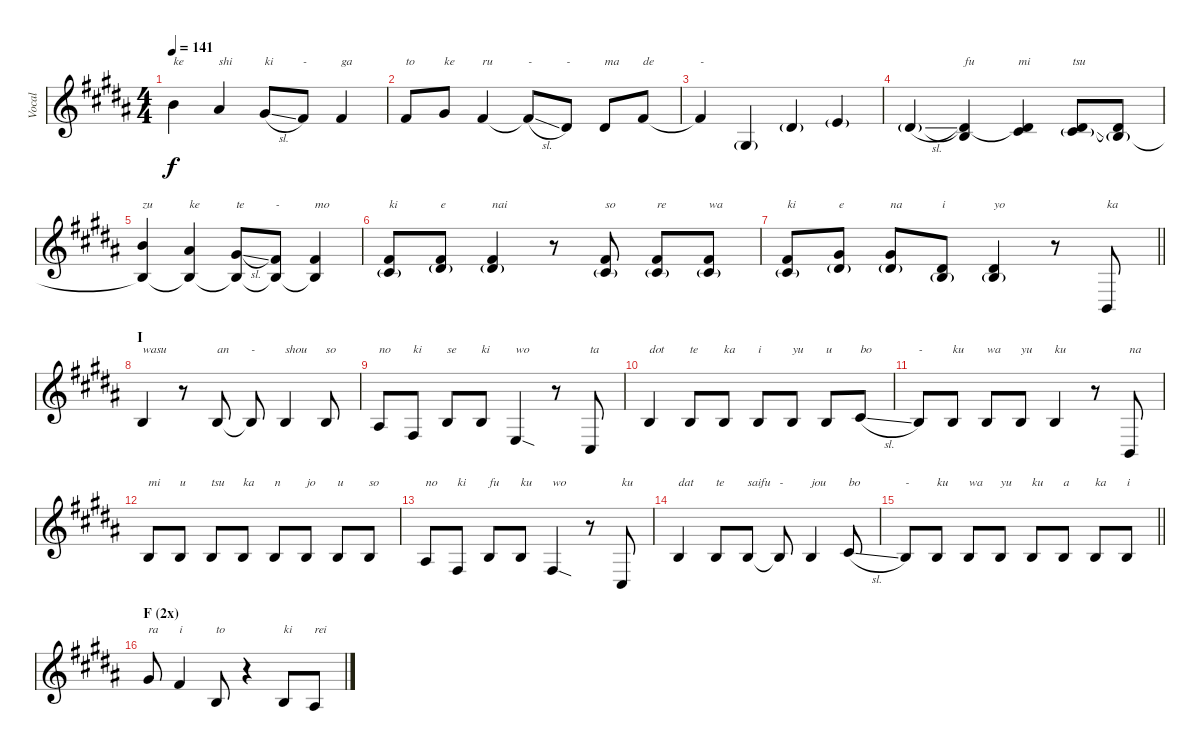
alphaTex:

\track ("Vocal" "Vocal") {instrument clarinet}
\staff {score}
\tuning (E4 B3 G3 D3 A2 E2 B1) {hide}
\ts (4 4)
\tempo 141
\clef g2
\ks b
7.1.4{txt "ke" dy f} 6.1.4{txt "shi"} 4.1{sl}.8{txt "ki"} 2.1.8{txt "-"} 2.1.4{txt "ga"} |
2.1.8{txt "to"} 4.1.8{txt "ke"} 7.2.4{txt "ru"} 7.2{sl t}.8{txt "-"} 4.2.8{txt "-"} 4.2.8{txt "ma"} 2.1.8{txt "de"} |
2.1{t}.4{txt "-"} 1.3{g}.4 4.2{g}.4 0.1{g}.4 |
8.3{sl g}.4 (0.2 8.3{t}).4{txt "fu"} (2.2 8.3{t}).4{txt "mi"} (4.2 6.3{ss g}).8{txt "tsu"} (4.2{t} 4.3{g}).8 |
(7.1 4.3{t}).4{txt "zu"} (6.1 4.3{t}).4{txt "ke"} (4.1{sl} 4.3{t}).8{txt "te"} (2.1 4.3{t}).8{txt "-"} (2.1 4.3{t}).4{txt "mo"} |
(2.1 2.2{g}).8{txt "ki"} (2.1 4.2{g}).8{txt "e"} (2.1 4.2{g}).4{txt "nai"} r.8 (2.1 2.2{g}).8{txt "so"} (2.1 2.2{g}).8{txt "re"} (2.1 2.2{g}).8{txt "wa"} |
\barLineRight lightlight
(2.1 2.2{g}).8{txt "ki"} (4.1 4.2{g}).8{txt "e"} (4.1 4.2{g}).8{txt "na"} (4.2 4.3{g}).8{txt "i"} (4.2 4.3{g}).4{txt "yo"} r.8 2.5.8{txt "ka"} |
\section ("" "I")
0.2.4{txt "wasu"} r.8 0.2.8{txt "an"} 0.2{t}.8{txt "-"} 0.2.4{txt "shou"} 0.2.8{txt "so"} |
3.3.8{txt "no"} 4.4.8{txt "ki"} 0.2.8{txt "se"} 0.2.8{txt "ki"} 2.4{sod}.4{txt "wo"} r.8 4.5.8{txt "ta"} |
0.2.4{txt "dot"} 0.2.8{txt "te"} 0.2.8{txt "ka"} 0.2.8{txt "i"} 0.2.8{txt "yu"} 0.2.8{txt "u"} 2.2{sl}.8{txt "bo"} |
0.2.8{txt "-"} 0.2.8{txt "ku"} 0.2.8{txt "wa"} 0.2.8{txt "yu"} 0.2.4{txt "ku"} r.8 2.5.8{txt "na"} |
0.2.8{txt "mi"} 0.2.8{txt "u"} 0.2.8{txt "tsu"} 0.2.8{txt "ka"} 0.2.8{txt "n"} 0.2.8{txt "jo"} 0.2.8{txt "u"} 0.2.8{txt "so"} |
3.3.8{txt "no"} 4.4.8{txt "ki"} 0.2.8{txt "fu"} 0.2.8{txt "ku"} 4.4{sod}.4{txt "wo"} r.8 4.5.8{txt "ku"} |
0.2.4{txt "dat"} 0.2.8{txt "te"} 0.2.8{txt "saifu"} 0.2{t}.8{txt "-"} 0.2.4{txt "jou"} 2.2{sl}.8{txt "bo"} |
\barLineRight lightlight
0.2.8{txt "-"} 0.2.8{txt "ku"} 0.2.8{txt "wa"} 0.2.8{txt "yu"} 0.2.8{txt "ku"} 0.2.8{txt "a"} 0.2.8{txt "ka"} 0.2.8{txt "i"} |
\section ("" "F (2x)")
4.1.8{txt "ra"} 2.1.4{txt "i"} 0.2.8{txt "to"} r.4 0.2.8{txt "ki"} 3.3.8{txt "rei"}
